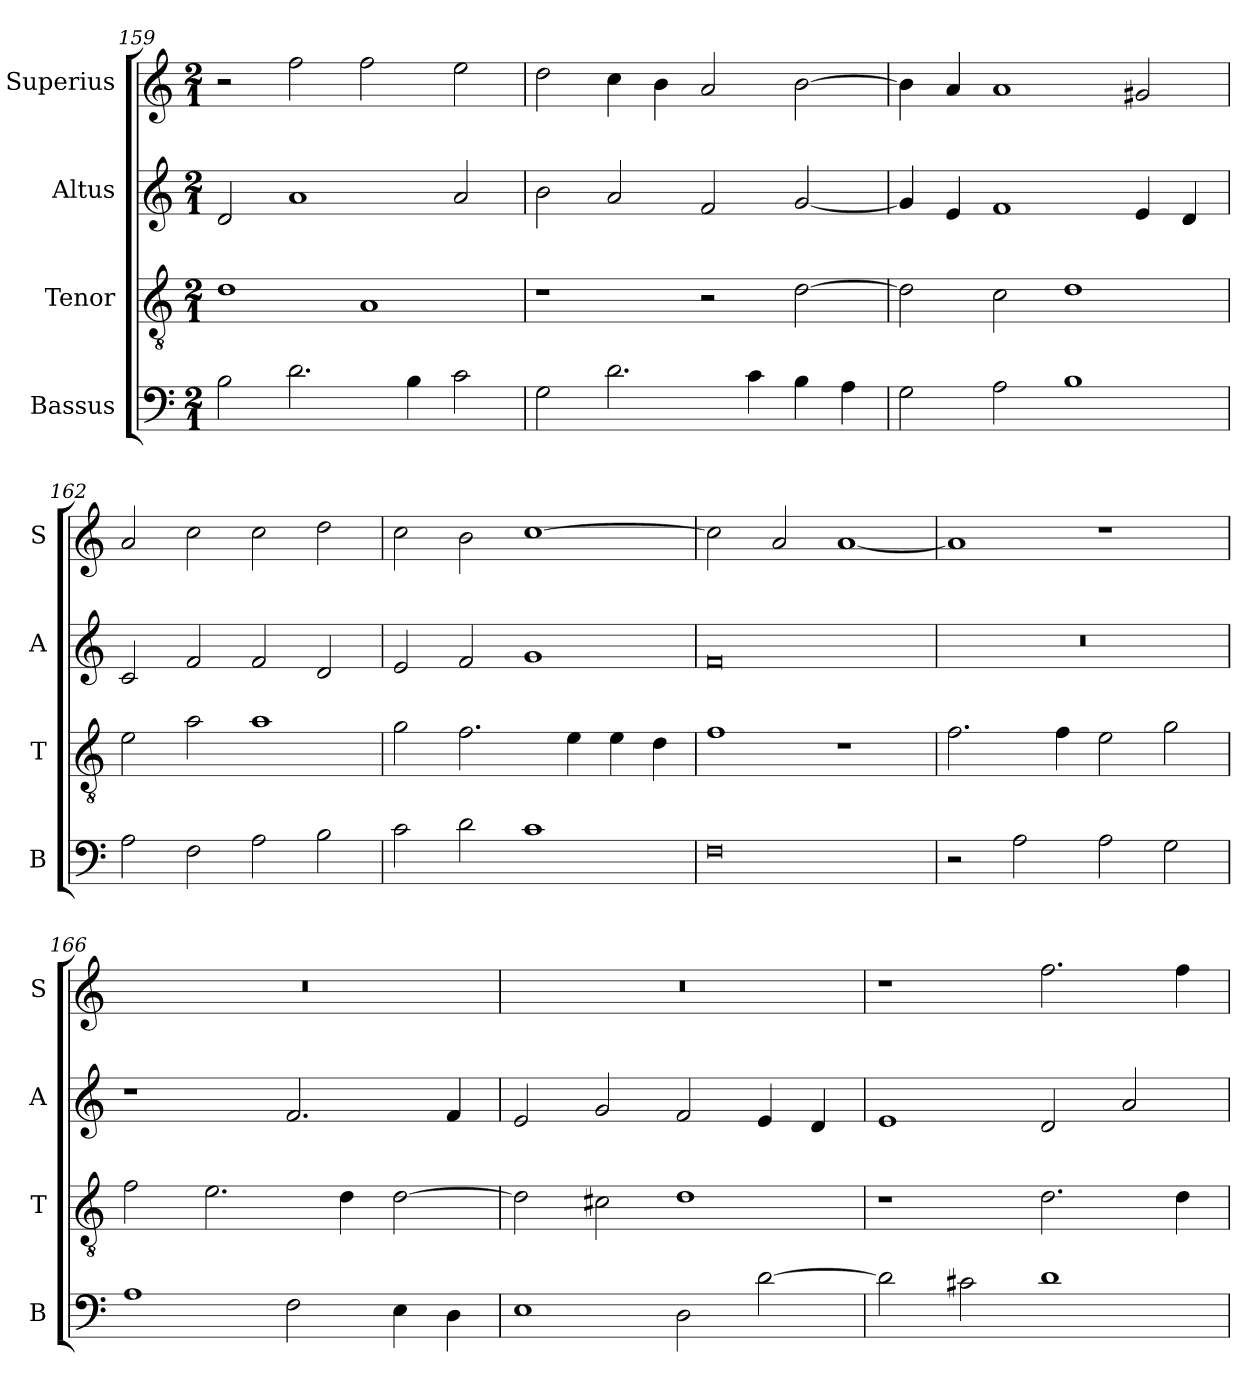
**kern	**kern	**kern	**kern
*part4	*part3	*part2	*part1
*staff4	*staff3	*staff2	*staff1
*I"Bassus	*I"Tenor	*I"Altus	*I"Superius
*I'B	*I'T	*I'A	*I'S
*clefF4	*clefGv2	*clefG2	*clefG2
*k[]	*k[]	*k[]	*k[]
*C:	*C:	*C:	*C:
*M2/1	*M2/1	*M2/1	*M2/1
=159	=159	=159	=159
2B	1d	2d	2r
2.d	.	1a	2ff
.	1A	.	2ff
4B	.	.	.
2c	.	2a	2ee
=160	=160	=160	=160
2G	1r	2b	2dd
2.d	.	2a	4cc
.	.	.	4b
.	2r	2f	2a
4c	.	.	.
4B	[2d	[2g	[2b
4A	.	.	.
=161	=161	=161	=161
2G	2d]	4g]	4b]
.	.	4e	4a
2A	2c	1f	1a
1B	1d	.	.
.	.	4e	2g#X
.	.	4d	.
=162	=162	=162	=162
2A	2e	2c	2a
2F	2a	2f	2cc
2A	1a	2f	2cc
2B	.	2d	2dd
=163	=163	=163	=163
2c	2g	2e	2cc
2d	2.f	2f	2b
1c	.	1g	[1cc
.	4e	.	.
.	4e	.	.
.	4d	.	.
=164	=164	=164	=164
0F	1f	0f	2cc]
.	.	.	2a
.	1r	.	[1a
=165	=165	=165	=165
2r	2.f	0r	1a]
2A	.	.	.
.	4f	.	.
2A	2e	.	1r
2G	2g	.	.
=166	=166	=166	=166
1A	2f	1r	0r
.	2.e	.	.
2F	.	2.f	.
.	4d	.	.
4E	[2d	.	.
4D	.	4f	.
=167	=167	=167	=167
1E	2d]	2e	0r
.	2c#X	2g	.
2D	1d	2f	.
[2d	.	4e	.
.	.	4d	.
=168	=168	=168	=168
2d]	1r	1e	1r
2c#X	.	.	.
1d	2.d	2d	2.ff
.	.	2a	.
.	4d	.	4ff
=	=	=	=
*-	*-	*-	*-
